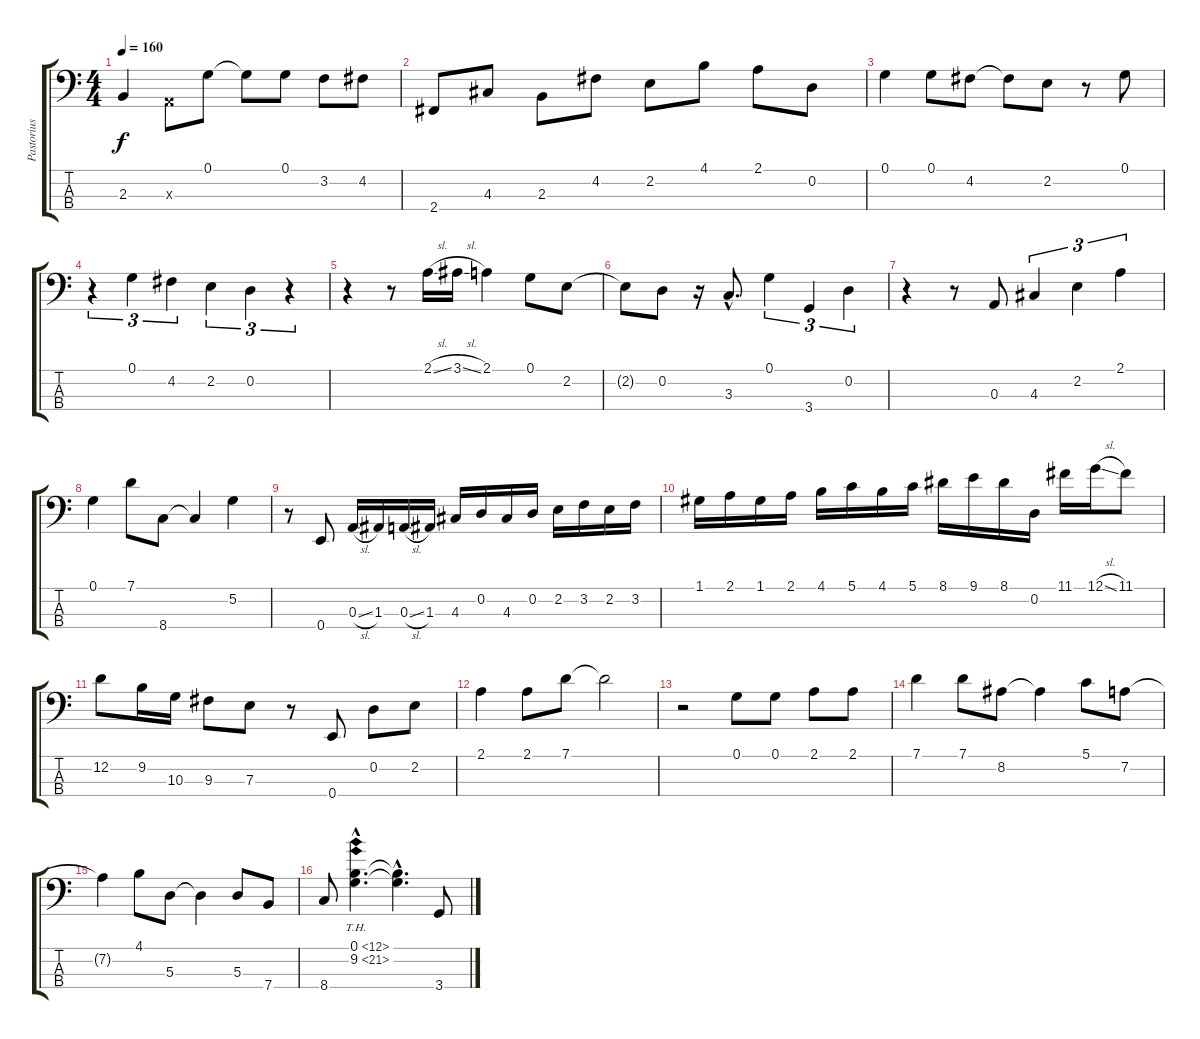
\track ("Pastorius" "Pastorius") {instrument fretlessbass}
\staff {score tabs}
\tuning (G2 D2 A1 E1) {hide}
\ts (4 4)
\tempo 160
\clef f4
\ks c
2.3.4{dy f} 0.3{x}.8 0.1.8 0.1{t}.8 0.1.8 3.2.8 4.2.8 |
2.4.8 4.3.8 2.3.8 4.2.8 2.2.8 4.1.8 2.1.8 0.2.8 |
0.1.4 0.1.8 4.2.8 4.2{t}.8 2.2.8 r.8 0.1.8 |
r.4{tu (3 2)} 0.1.4{tu (3 2)} 4.2.4{tu (3 2)} 2.2.4{tu (3 2)} 0.2.4{tu (3 2)} r.4{tu (3 2)} |
r.4 r.8 2.1{sl}.16 3.1{sl}.16 2.1.4 0.1.8 2.2.8 |
2.2{t}.8 0.2.8 r.16 3.3{hac}.8{d} 0.1.4{tu (3 2)} 3.4.4{tu (3 2)} 0.2.4{tu (3 2)} |
r.4 r.8 0.3.8 4.3.4{tu (3 2)} 2.2.4{tu (3 2)} 2.1.4{tu (3 2)} |
0.1.4 7.1.8 8.4.8 8.4{t}.4 5.2.4 |
r.8 0.4.8 0.3{sl}.16 1.3.16 0.3{sl}.16 1.3.16 4.3.16 0.2.16 4.3.16 0.2.16 2.2.16 3.2.16 2.2.16 3.2.16 |
1.1.16 2.1.16 1.1.16 2.1.16 4.1.16 5.1.16 4.1.16 5.1.16 8.1.16 9.1.16 8.1.16 0.2.16 11.1.16 12.1{sl}.16 11.1.8 |
12.2.8 9.2.16 10.3.16 9.3.8 7.3.8 r.8 0.4.8 0.2.8 2.2.8 |
2.1.4 2.1.8 7.1.8 7.1{t}.2 |
r.2 0.1.8 0.1.8 2.1.8 2.1.8 |
7.1.4 7.1.8 8.2.8 8.2{t}.4 5.1.8 7.2.8 |
7.2{t}.4 4.1.8 5.3.8 5.3{t}.4 5.3.8 7.4.8 |
8.4.8 (0.1{th 12 hac} 9.2{th 12 hac}).4{d} (0.1{hac t} 9.2{hac t}).4{d} 3.4.8
